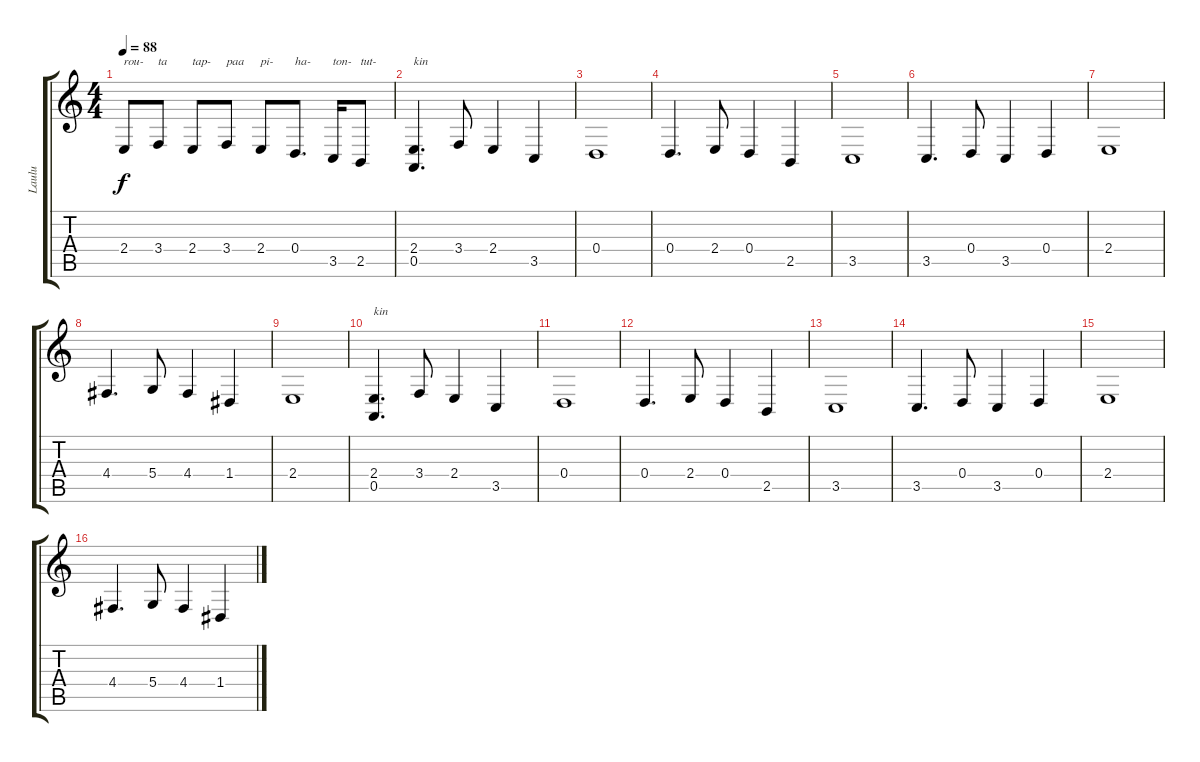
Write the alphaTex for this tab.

\track ("Laulu" "Laulu") {instrument altosax}
\staff {score tabs}
\tuning (E4 B3 G3 D3 A2 E2) {hide}
\ts (4 4)
\tempo 88
\clef g2
\ks c
2.4.8{txt "rou-" dy f} 3.4.8{txt "ta"} 2.4.8{txt "tap-"} 3.4.8{txt "paa"} 2.4.8{txt "pi-"} 0.4.8{d txt "ha-"} 3.5.16{txt "ton-"} 2.5.8{txt "tut-"} |
(2.4 0.5).4{d txt "kin" volume 12} 3.4.8 2.4.4 3.5.4 |
0.4.1 |
0.4.4{d} 2.4.8 0.4.4 2.5.4 |
3.5.1 |
3.5.4{d} 0.4.8 3.5.4 0.4.4 |
2.4.1 |
4.4.4{d} 5.4.8 4.4.4 1.4.4 |
2.4.1 |
(2.4 0.5).4{d txt "kin" volume 12} 3.4.8 2.4.4 3.5.4 |
0.4.1 |
0.4.4{d} 2.4.8 0.4.4 2.5.4 |
3.5.1 |
3.5.4{d} 0.4.8 3.5.4 0.4.4 |
2.4.1 |
4.4.4{d} 5.4.8 4.4.4 1.4.4
